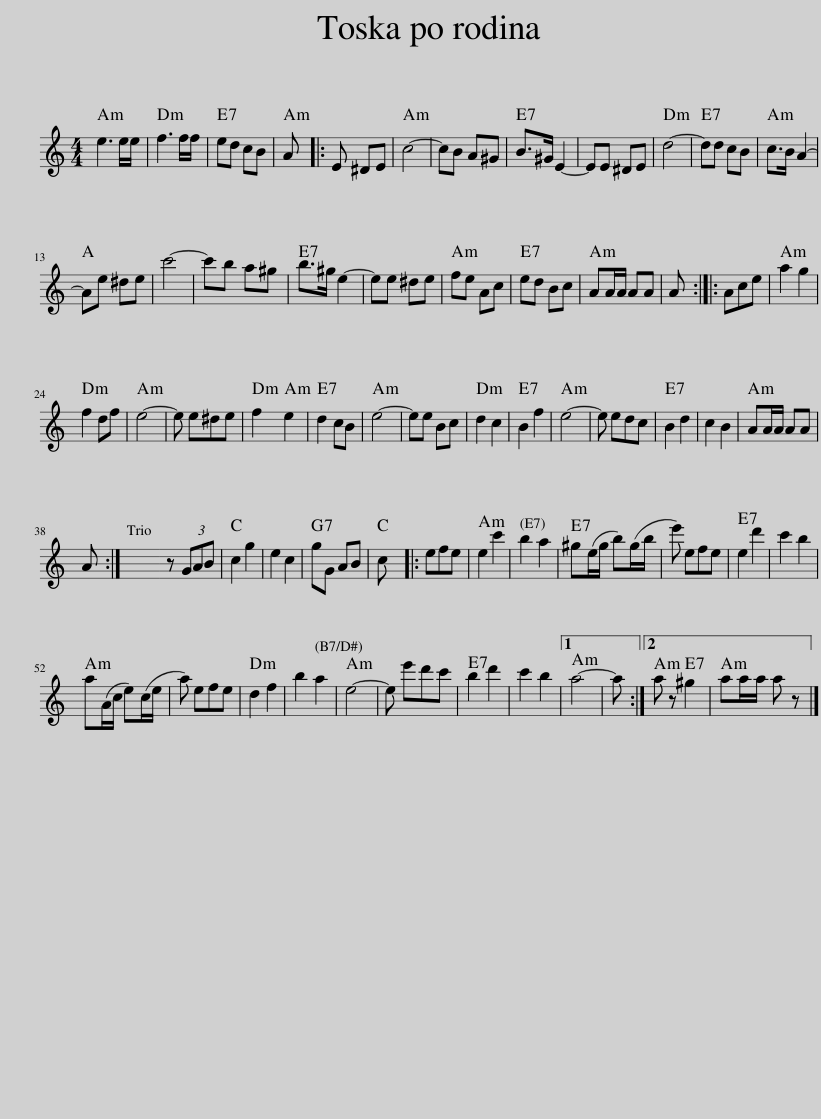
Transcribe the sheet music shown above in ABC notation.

X:1
L:1/8
M:4/4
I:linebreak $
K:C
V:1 treble
V:1
 e3 e/e/ | f3 f/f/ | ed cB | A |: E ^DE | %5
 c4- | cB A^G | B>^G E2- | EE ^DE | d4- | %10
 dd cB | c>B A2- |$ Ae ^de | c'4- | c'b a^g | %15
 b>^g e2- | ee ^de | fe Ac | ed Bc | AA/A/ AA | %20
 A :: Ace | a2 g2 |$ f2 df | e4- | %25
 e e^de | f2 e2 | d2 cB | e4- | ee Bc | %30
 d2 c2 | B2 f2 | e4- | e edc | B2 d2 | %35
 c2 B2 | AA/A/ AA |$ A :| x8 | z (3GAB | %40
 c2 g2 | e2 c2 | gG AB | c |: efe | %45
 e2 c'2 | b2 a2 | ^g(e/g/ b)(g/b/ | e') efe | e2 d'2 | %50
 c'2 b2 |$ a(A/c/ e)(c/e/ | a) efe | d2 f2 | b2 a2 | %55
 e4- | e e'd'c' | b2 d'2 | c'2 b2 |1 a4- | %60
 a :|2 a z ^g2 | aa/a/ a z |] %63
